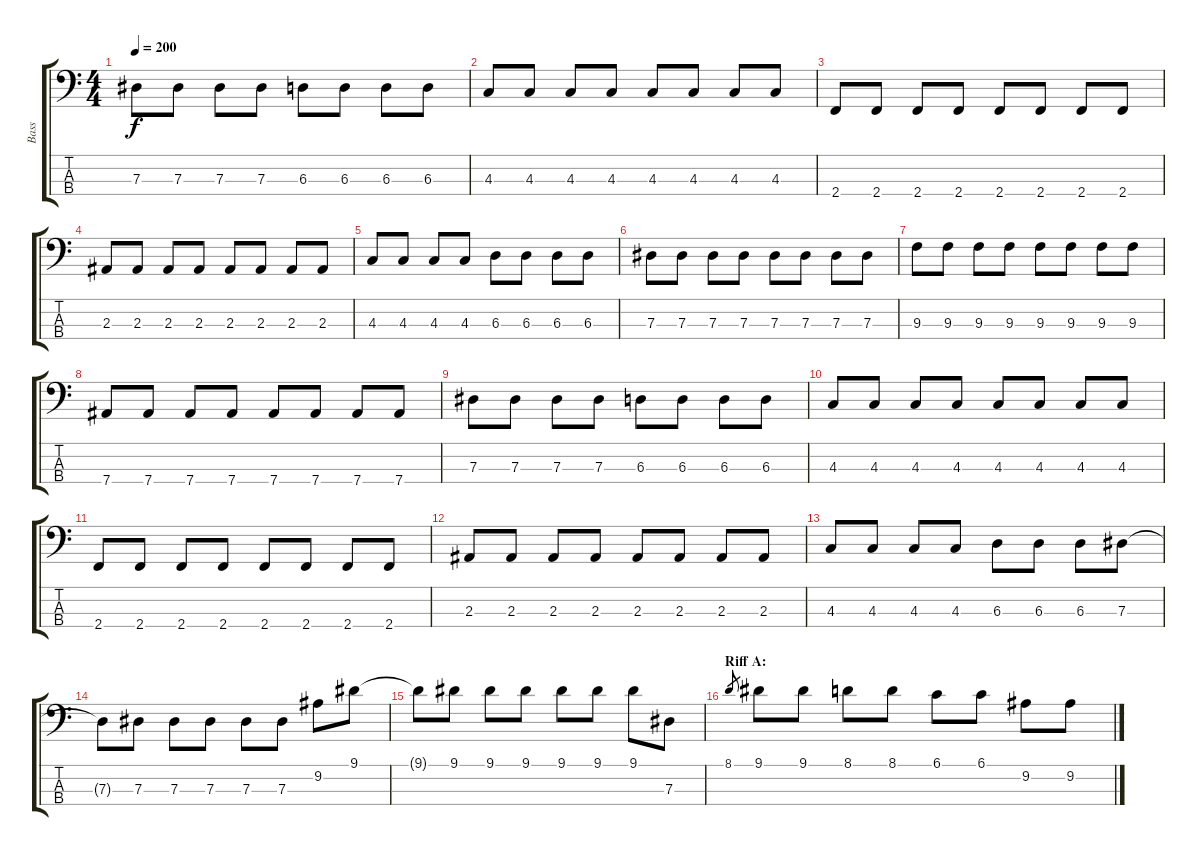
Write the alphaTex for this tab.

\track ("Bass" "Bass") {instrument electricbassfinger}
\staff {score tabs}
\tuning (Gb2 Db2 Ab1 Eb1) {hide}
\ts (4 4)
\tempo 200
\clef f4
\ks c
7.3.8{dy f} 7.3.8 7.3.8 7.3.8 6.3.8 6.3.8 6.3.8 6.3.8 |
4.3.8 4.3.8 4.3.8 4.3.8 4.3.8 4.3.8 4.3.8 4.3.8 |
2.4.8 2.4.8 2.4.8 2.4.8 2.4.8 2.4.8 2.4.8 2.4.8 |
2.3.8 2.3.8 2.3.8 2.3.8 2.3.8 2.3.8 2.3.8 2.3.8 |
4.3.8 4.3.8 4.3.8 4.3.8 6.3.8 6.3.8 6.3.8 6.3.8 |
7.3.8 7.3.8 7.3.8 7.3.8 7.3.8 7.3.8 7.3.8 7.3.8 |
9.3.8 9.3.8 9.3.8 9.3.8 9.3.8 9.3.8 9.3.8 9.3.8 |
7.4.8 7.4.8 7.4.8 7.4.8 7.4.8 7.4.8 7.4.8 7.4.8 |
7.3.8 7.3.8 7.3.8 7.3.8 6.3.8 6.3.8 6.3.8 6.3.8 |
4.3.8 4.3.8 4.3.8 4.3.8 4.3.8 4.3.8 4.3.8 4.3.8 |
2.4.8 2.4.8 2.4.8 2.4.8 2.4.8 2.4.8 2.4.8 2.4.8 |
2.3.8 2.3.8 2.3.8 2.3.8 2.3.8 2.3.8 2.3.8 2.3.8 |
4.3.8 4.3.8 4.3.8 4.3.8 6.3.8 6.3.8 6.3.8 7.3.8 |
7.3{t}.8 7.3.8 7.3.8 7.3.8 7.3.8 7.3.8 9.2.8 9.1.8 |
9.1{t}.8 9.1.8 9.1.8 9.1.8 9.1.8 9.1.8 9.1.8 7.3.8 |
\section ("" "Riff A:")
8.1.8{gr} 9.1.8 9.1.8 8.1.8 8.1.8 6.1.8 6.1.8 9.2.8 9.2.8
